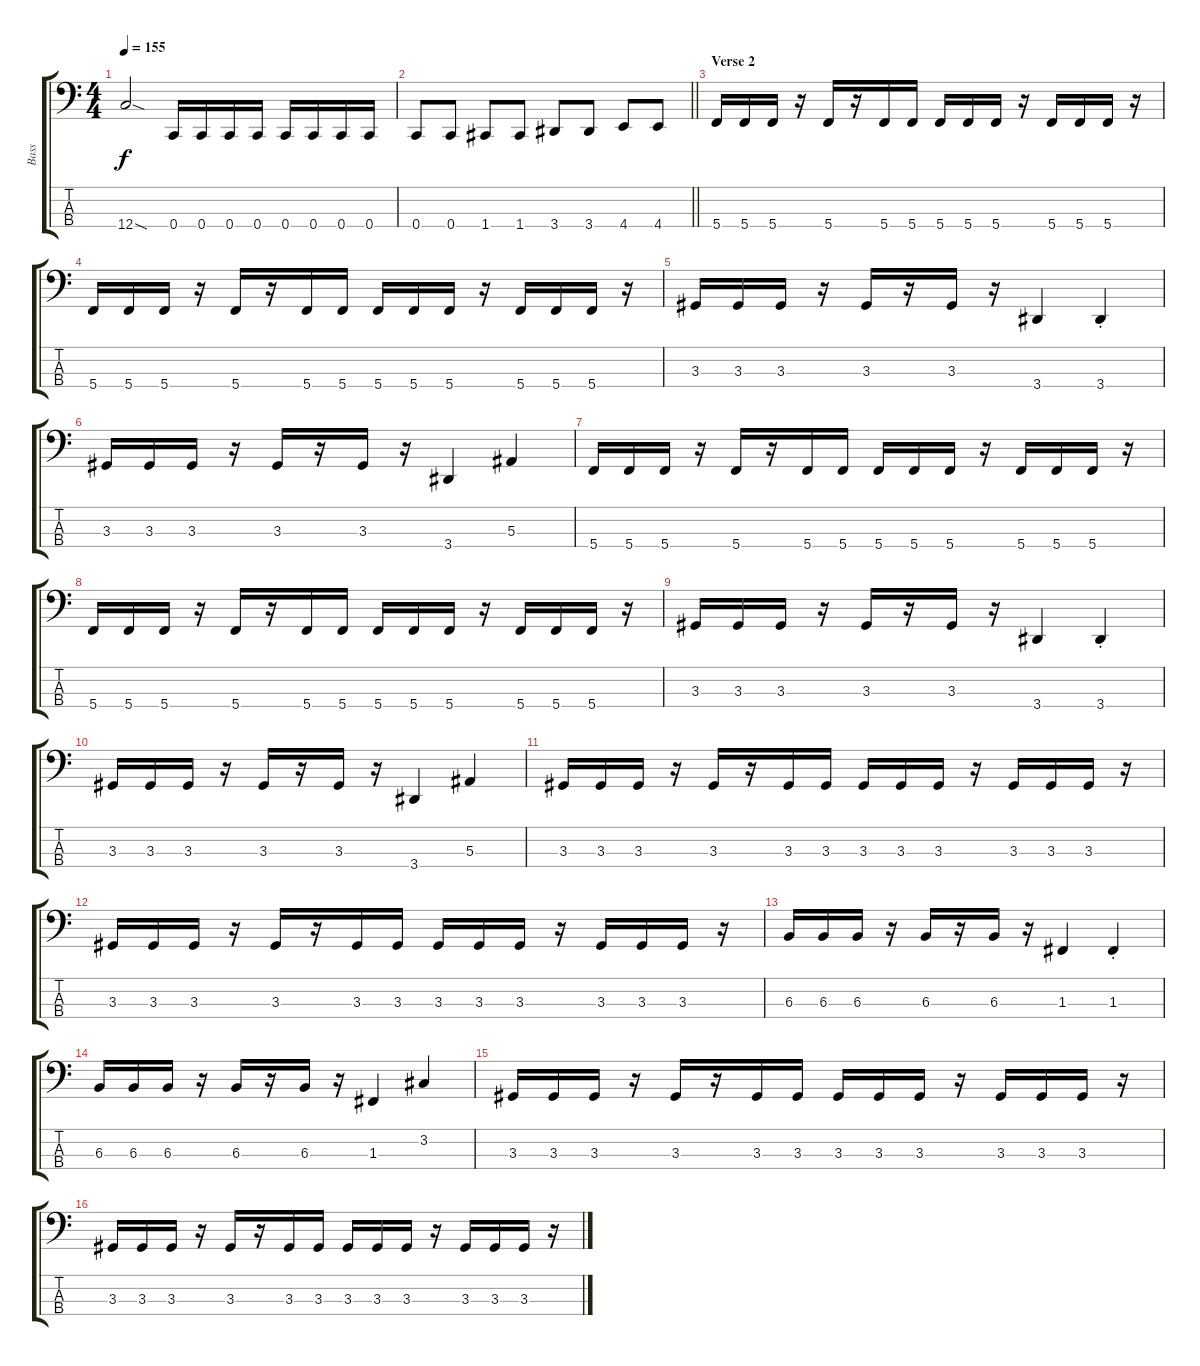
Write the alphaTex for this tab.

\track ("Bass" "Bass") {instrument electricbasspick}
\staff {score tabs}
\tuning (Eb2 Bb1 F1 C1) {hide}
\ts (4 4)
\tempo 155
\clef f4
\ks c
12.4{sod}.2{dy f} 0.4.16 0.4.16 0.4.16 0.4.16 0.4.16 0.4.16 0.4.16 0.4.16 |
\barLineRight lightlight
0.4.8 0.4.8 1.4.8 1.4.8 3.4.8 3.4.8 4.4.8 4.4.8 |
\section ("" "Verse 2")
5.4.16 5.4.16 5.4.16 r.16 5.4.16 r.16 5.4.16 5.4.16 5.4.16 5.4.16 5.4.16 r.16 5.4.16 5.4.16 5.4.16 r.16 |
5.4.16 5.4.16 5.4.16 r.16 5.4.16 r.16 5.4.16 5.4.16 5.4.16 5.4.16 5.4.16 r.16 5.4.16 5.4.16 5.4.16 r.16 |
3.3.16 3.3.16 3.3.16 r.16 3.3.16 r.16 3.3.16 r.16 3.4.4 3.4{st}.4 |
3.3.16 3.3.16 3.3.16 r.16 3.3.16 r.16 3.3.16 r.16 3.4.4 5.3.4 |
5.4.16 5.4.16 5.4.16 r.16 5.4.16 r.16 5.4.16 5.4.16 5.4.16 5.4.16 5.4.16 r.16 5.4.16 5.4.16 5.4.16 r.16 |
5.4.16 5.4.16 5.4.16 r.16 5.4.16 r.16 5.4.16 5.4.16 5.4.16 5.4.16 5.4.16 r.16 5.4.16 5.4.16 5.4.16 r.16 |
3.3.16 3.3.16 3.3.16 r.16 3.3.16 r.16 3.3.16 r.16 3.4.4 3.4{st}.4 |
3.3.16 3.3.16 3.3.16 r.16 3.3.16 r.16 3.3.16 r.16 3.4.4 5.3.4 |
3.3.16 3.3.16 3.3.16 r.16 3.3.16 r.16 3.3.16 3.3.16 3.3.16 3.3.16 3.3.16 r.16 3.3.16 3.3.16 3.3.16 r.16 |
3.3.16 3.3.16 3.3.16 r.16 3.3.16 r.16 3.3.16 3.3.16 3.3.16 3.3.16 3.3.16 r.16 3.3.16 3.3.16 3.3.16 r.16 |
6.3.16 6.3.16 6.3.16 r.16 6.3.16 r.16 6.3.16 r.16 1.3.4 1.3{st}.4 |
6.3.16 6.3.16 6.3.16 r.16 6.3.16 r.16 6.3.16 r.16 1.3.4 3.2.4 |
3.3.16 3.3.16 3.3.16 r.16 3.3.16 r.16 3.3.16 3.3.16 3.3.16 3.3.16 3.3.16 r.16 3.3.16 3.3.16 3.3.16 r.16 |
3.3.16 3.3.16 3.3.16 r.16 3.3.16 r.16 3.3.16 3.3.16 3.3.16 3.3.16 3.3.16 r.16 3.3.16 3.3.16 3.3.16 r.16
